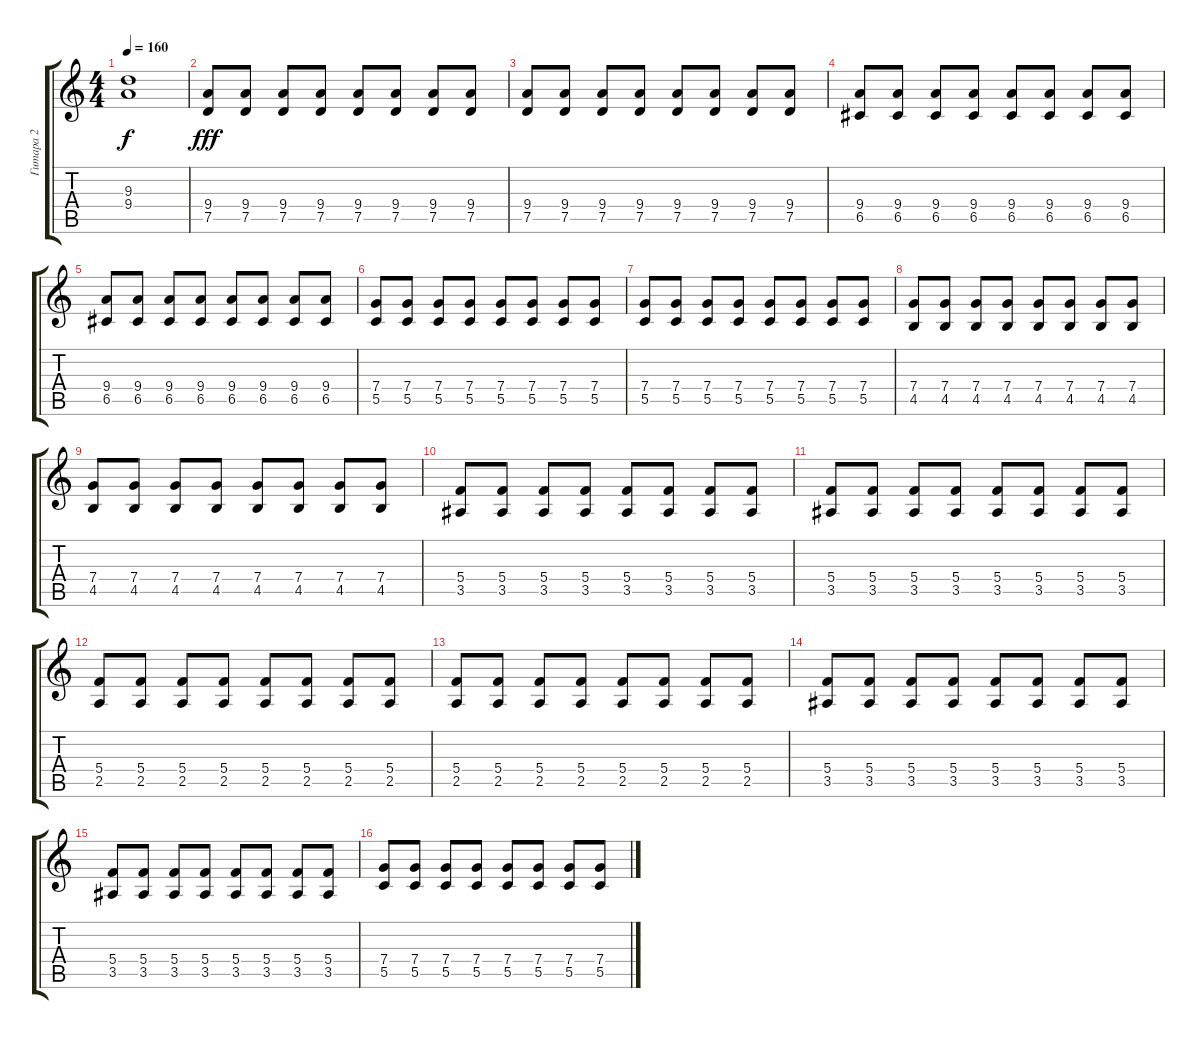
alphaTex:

\track ("Гитара 2" "Гитара 2") {instrument overdrivenguitar}
\staff {score tabs}
\tuning (D4 A3 F3 C3 G2 D2) {hide}
\ts (4 4)
\tempo 160
\clef g2
\ks c
(9.3 9.4).1{dy f} |
(9.4 7.5).8{dy fff} (9.4 7.5).8 (9.4 7.5).8 (9.4 7.5).8 (9.4 7.5).8 (9.4 7.5).8 (9.4 7.5).8 (9.4 7.5).8 |
(9.4 7.5).8 (9.4 7.5).8 (9.4 7.5).8 (9.4 7.5).8 (9.4 7.5).8 (9.4 7.5).8 (9.4 7.5).8 (9.4 7.5).8 |
(9.4 6.5).8 (9.4 6.5).8 (9.4 6.5).8 (9.4 6.5).8 (9.4 6.5).8 (9.4 6.5).8 (9.4 6.5).8 (9.4 6.5).8 |
(9.4 6.5).8 (9.4 6.5).8 (9.4 6.5).8 (9.4 6.5).8 (9.4 6.5).8 (9.4 6.5).8 (9.4 6.5).8 (9.4 6.5).8 |
(7.4 5.5).8 (7.4 5.5).8 (7.4 5.5).8 (7.4 5.5).8 (7.4 5.5).8 (7.4 5.5).8 (7.4 5.5).8 (7.4 5.5).8 |
(7.4 5.5).8 (7.4 5.5).8 (7.4 5.5).8 (7.4 5.5).8 (7.4 5.5).8 (7.4 5.5).8 (7.4 5.5).8 (7.4 5.5).8 |
(7.4 4.5).8 (7.4 4.5).8 (7.4 4.5).8 (7.4 4.5).8 (7.4 4.5).8 (7.4 4.5).8 (7.4 4.5).8 (7.4 4.5).8 |
(7.4 4.5).8 (7.4 4.5).8 (7.4 4.5).8 (7.4 4.5).8 (7.4 4.5).8 (7.4 4.5).8 (7.4 4.5).8 (7.4 4.5).8 |
(5.4 3.5).8 (5.4 3.5).8 (5.4 3.5).8 (5.4 3.5).8 (5.4 3.5).8 (5.4 3.5).8 (5.4 3.5).8 (5.4 3.5).8 |
(5.4 3.5).8 (5.4 3.5).8 (5.4 3.5).8 (5.4 3.5).8 (5.4 3.5).8 (5.4 3.5).8 (5.4 3.5).8 (5.4 3.5).8 |
(5.4 2.5).8 (5.4 2.5).8 (5.4 2.5).8 (5.4 2.5).8 (5.4 2.5).8 (5.4 2.5).8 (5.4 2.5).8 (5.4 2.5).8 |
(5.4 2.5).8 (5.4 2.5).8 (5.4 2.5).8 (5.4 2.5).8 (5.4 2.5).8 (5.4 2.5).8 (5.4 2.5).8 (5.4 2.5).8 |
(5.4 3.5).8 (5.4 3.5).8 (5.4 3.5).8 (5.4 3.5).8 (5.4 3.5).8 (5.4 3.5).8 (5.4 3.5).8 (5.4 3.5).8 |
(5.4 3.5).8 (5.4 3.5).8 (5.4 3.5).8 (5.4 3.5).8 (5.4 3.5).8 (5.4 3.5).8 (5.4 3.5).8 (5.4 3.5).8 |
(7.4 5.5).8 (7.4 5.5).8 (7.4 5.5).8 (7.4 5.5).8 (7.4 5.5).8 (7.4 5.5).8 (7.4 5.5).8 (7.4 5.5).8
